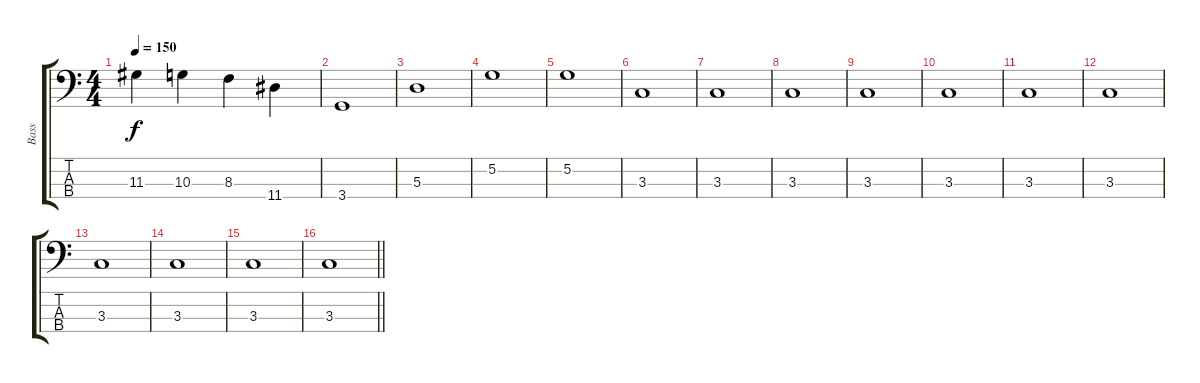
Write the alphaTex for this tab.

\track ("Bass" "Bass") {instrument electricbasspick}
\staff {score tabs}
\tuning (G2 D2 A1 E1) {hide}
\ts (4 4)
\tempo 150
\clef f4
\ks c
11.3.4{dy f} 10.3.4 8.3.4 11.4.4 |
3.4.1 |
5.3.1 |
5.2.1 |
5.2.1 |
3.3.1 |
3.3.1 |
3.3.1 |
3.3.1 |
3.3.1 |
3.3.1 |
3.3.1 |
3.3.1 |
3.3.1 |
3.3.1 |
\barLineRight lightlight
3.3.1
